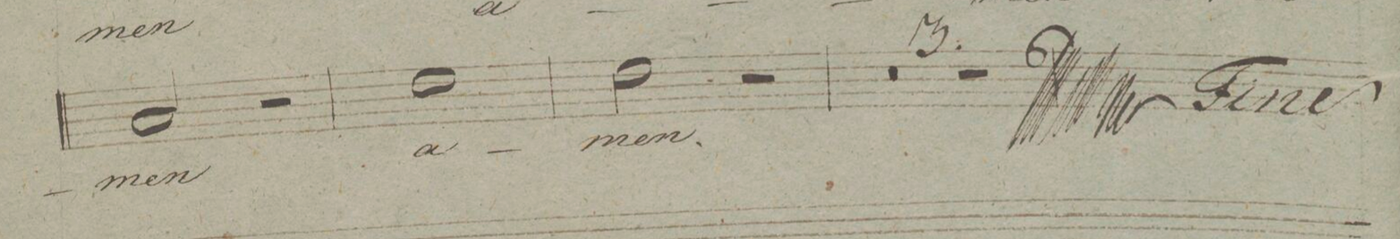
**kern	**text	**dynam
*I"Tenore.	*	*
*clefC4	*	*
*k[]	*	*
*met(c|)	*	*
*M2/2	*	*
2G/	-men	.
2r	.	.
=219	=219	=219
1c\	a-	.
=220	=220	=220
2c\	-men.	.
2r	.	.
=221	=221	=221
0r	.	.
=222	=222	=222
=223	=223	=223
1r	.	.
==	==	==
*-	*-	*-
